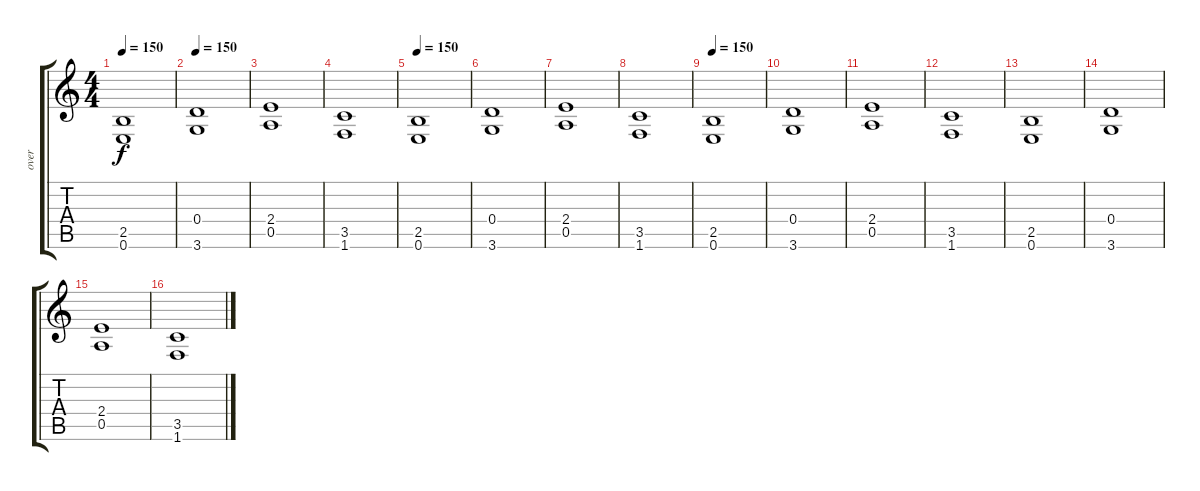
\track ("over" "over") {instrument overdrivenguitar}
\staff {score tabs}
\tuning (E4 B3 G3 D3 A2 E2) {hide}
\ts (4 4)
\tempo 150
\clef g2
\ks c
(2.5 0.6).1{dy f} |
\tempo 150
(0.4 3.6).1 |
(2.4 0.5).1 |
(3.5 1.6).1 |
\tempo 150
(2.5 0.6).1 |
(0.4 3.6).1 |
(2.4 0.5).1 |
(3.5 1.6).1 |
\tempo 150
(2.5 0.6).1 |
(0.4 3.6).1 |
(2.4 0.5).1 |
(3.5 1.6).1 |
(2.5 0.6).1 |
(0.4 3.6).1 |
(2.4 0.5).1 |
(3.5 1.6).1
